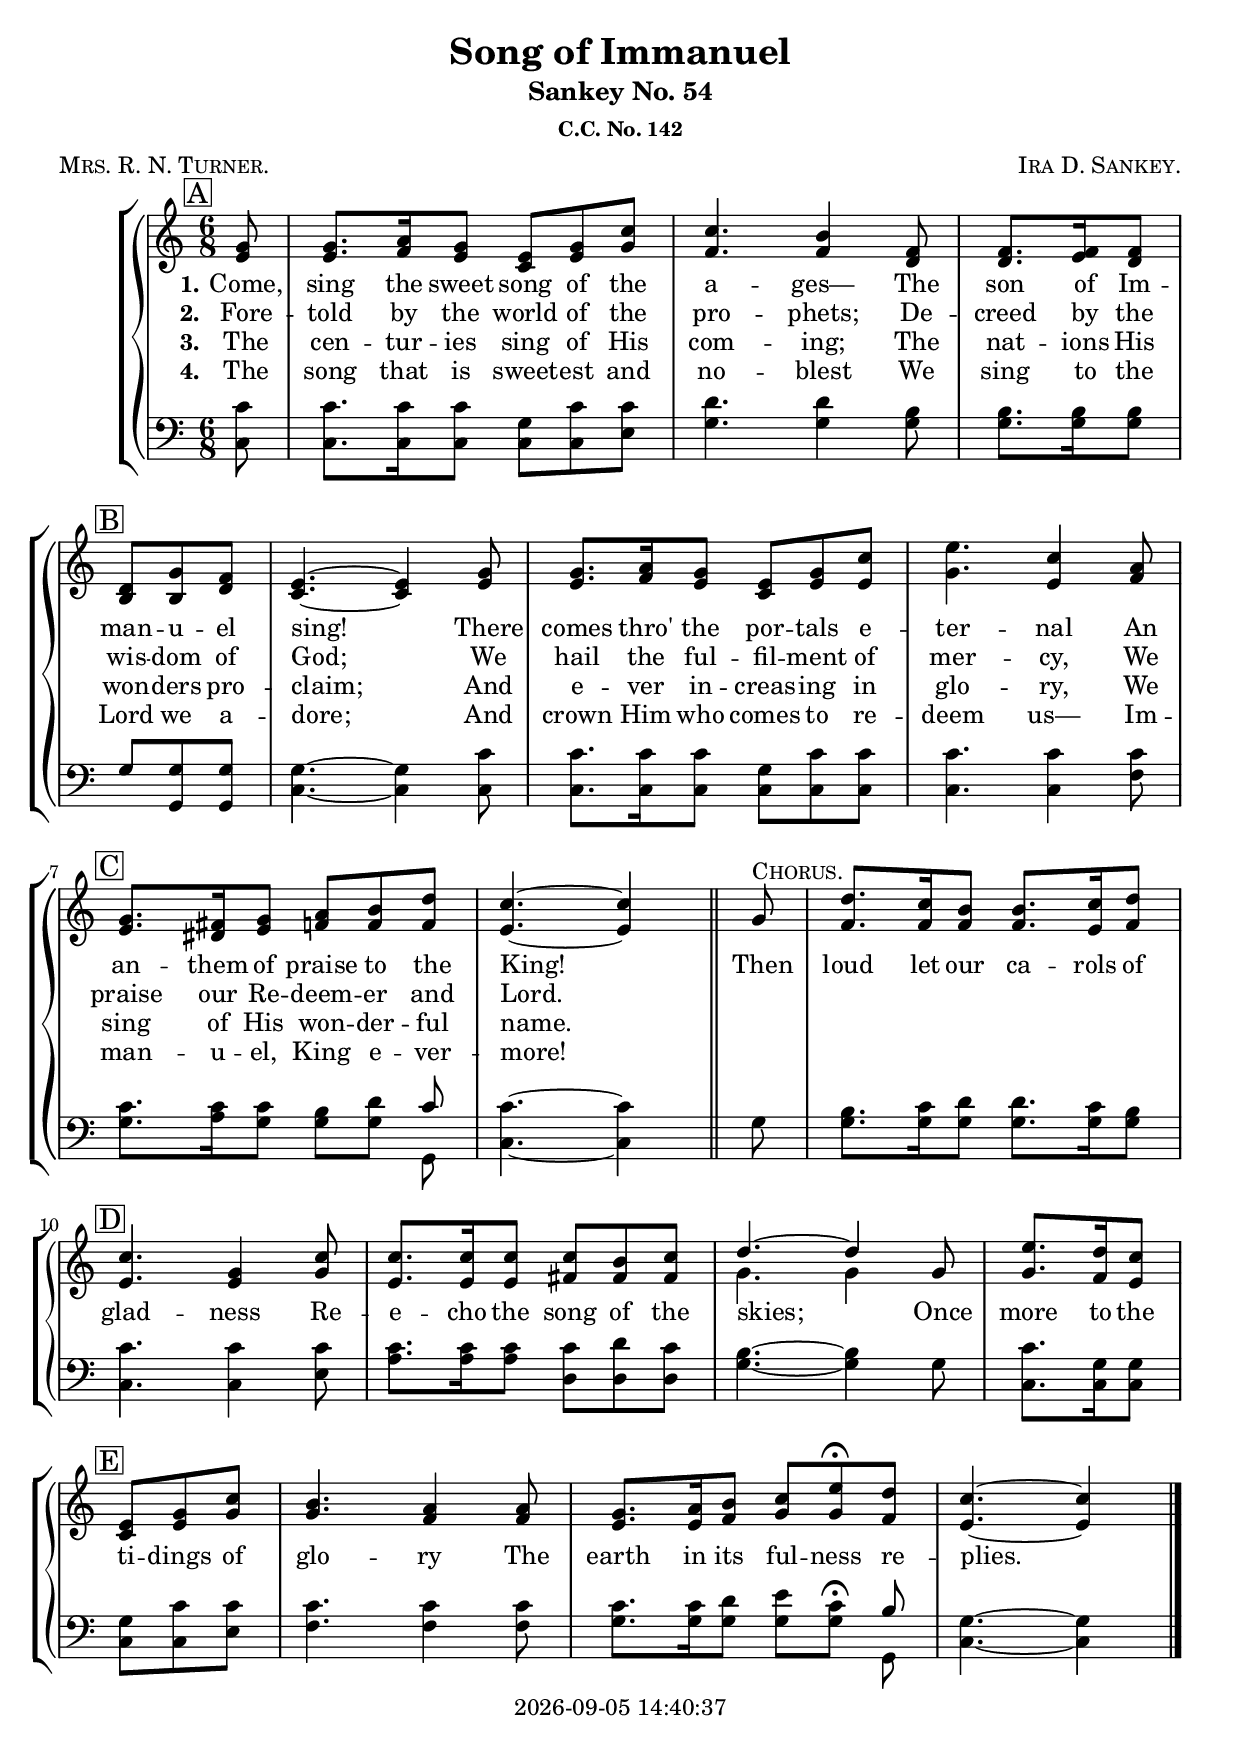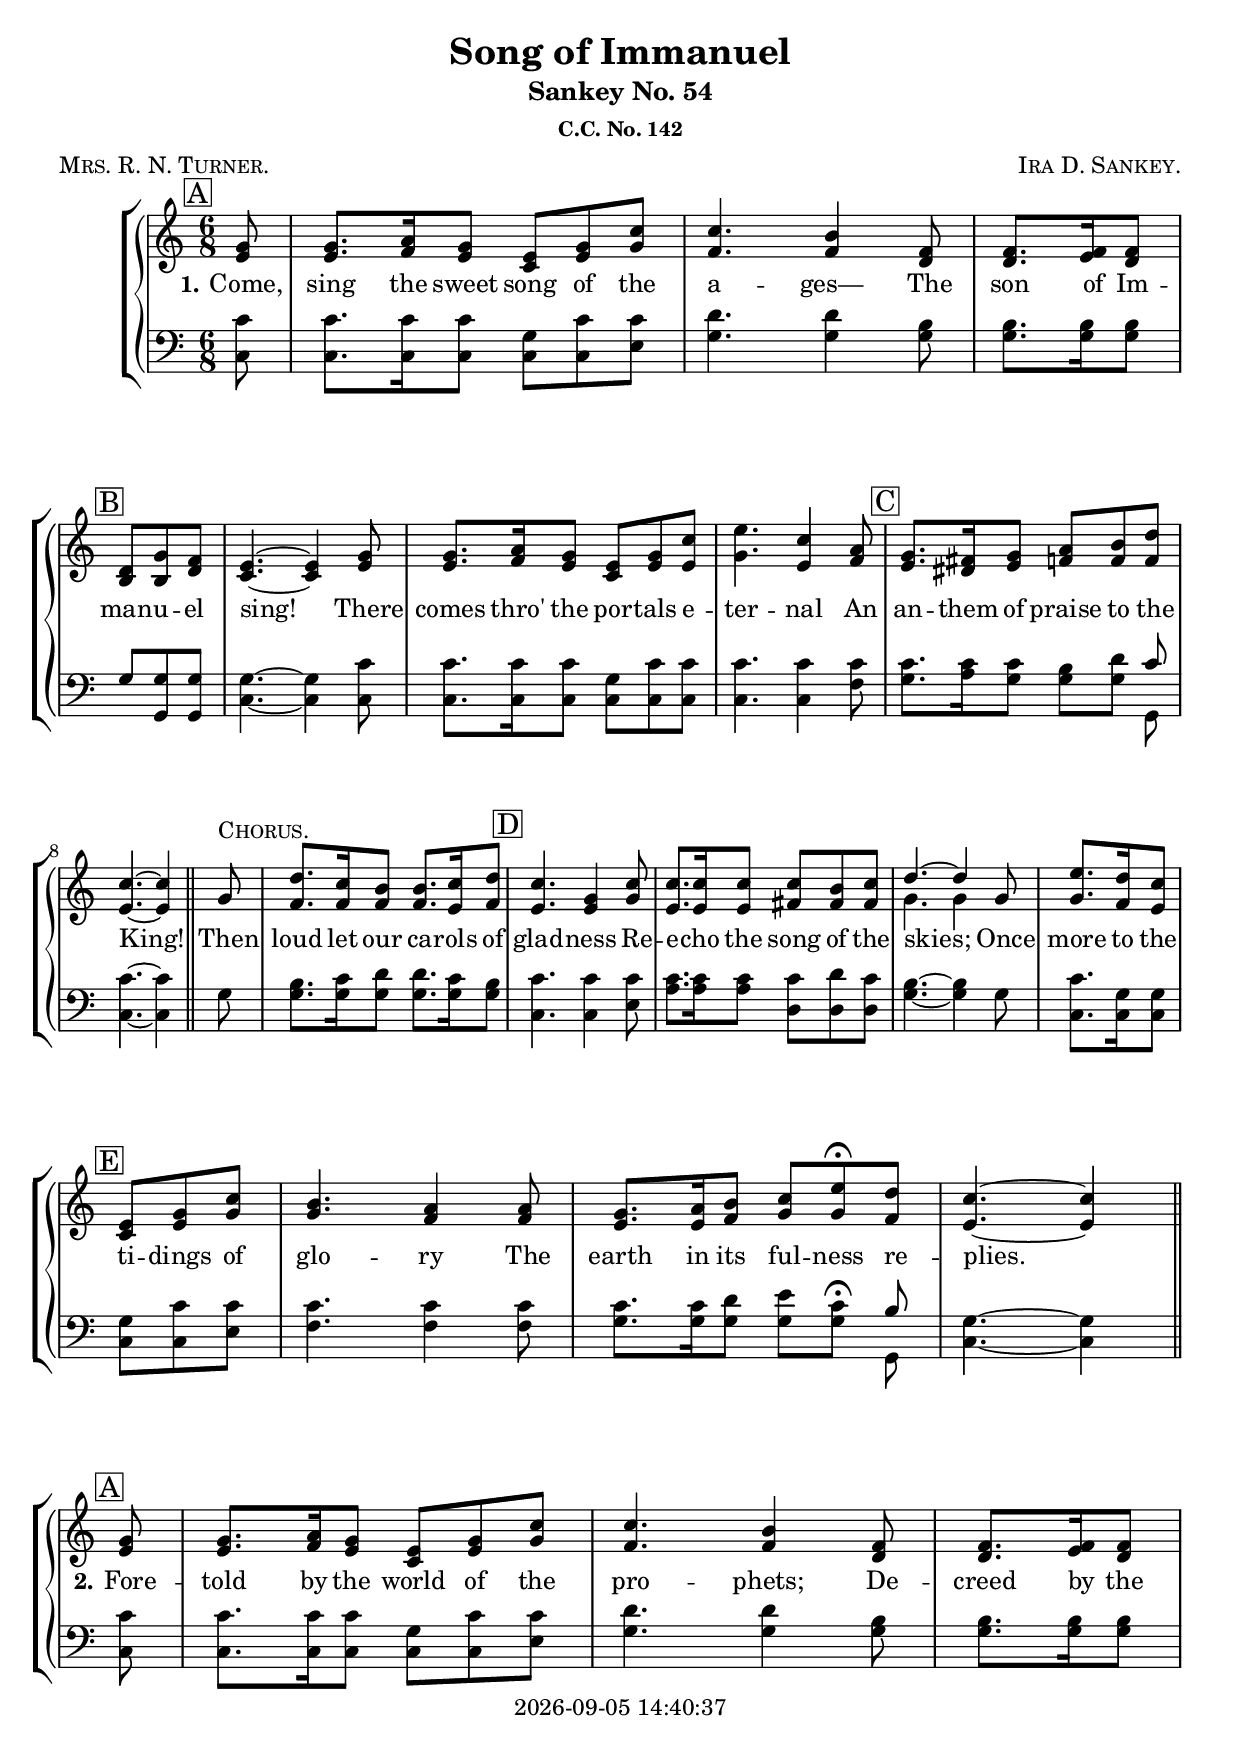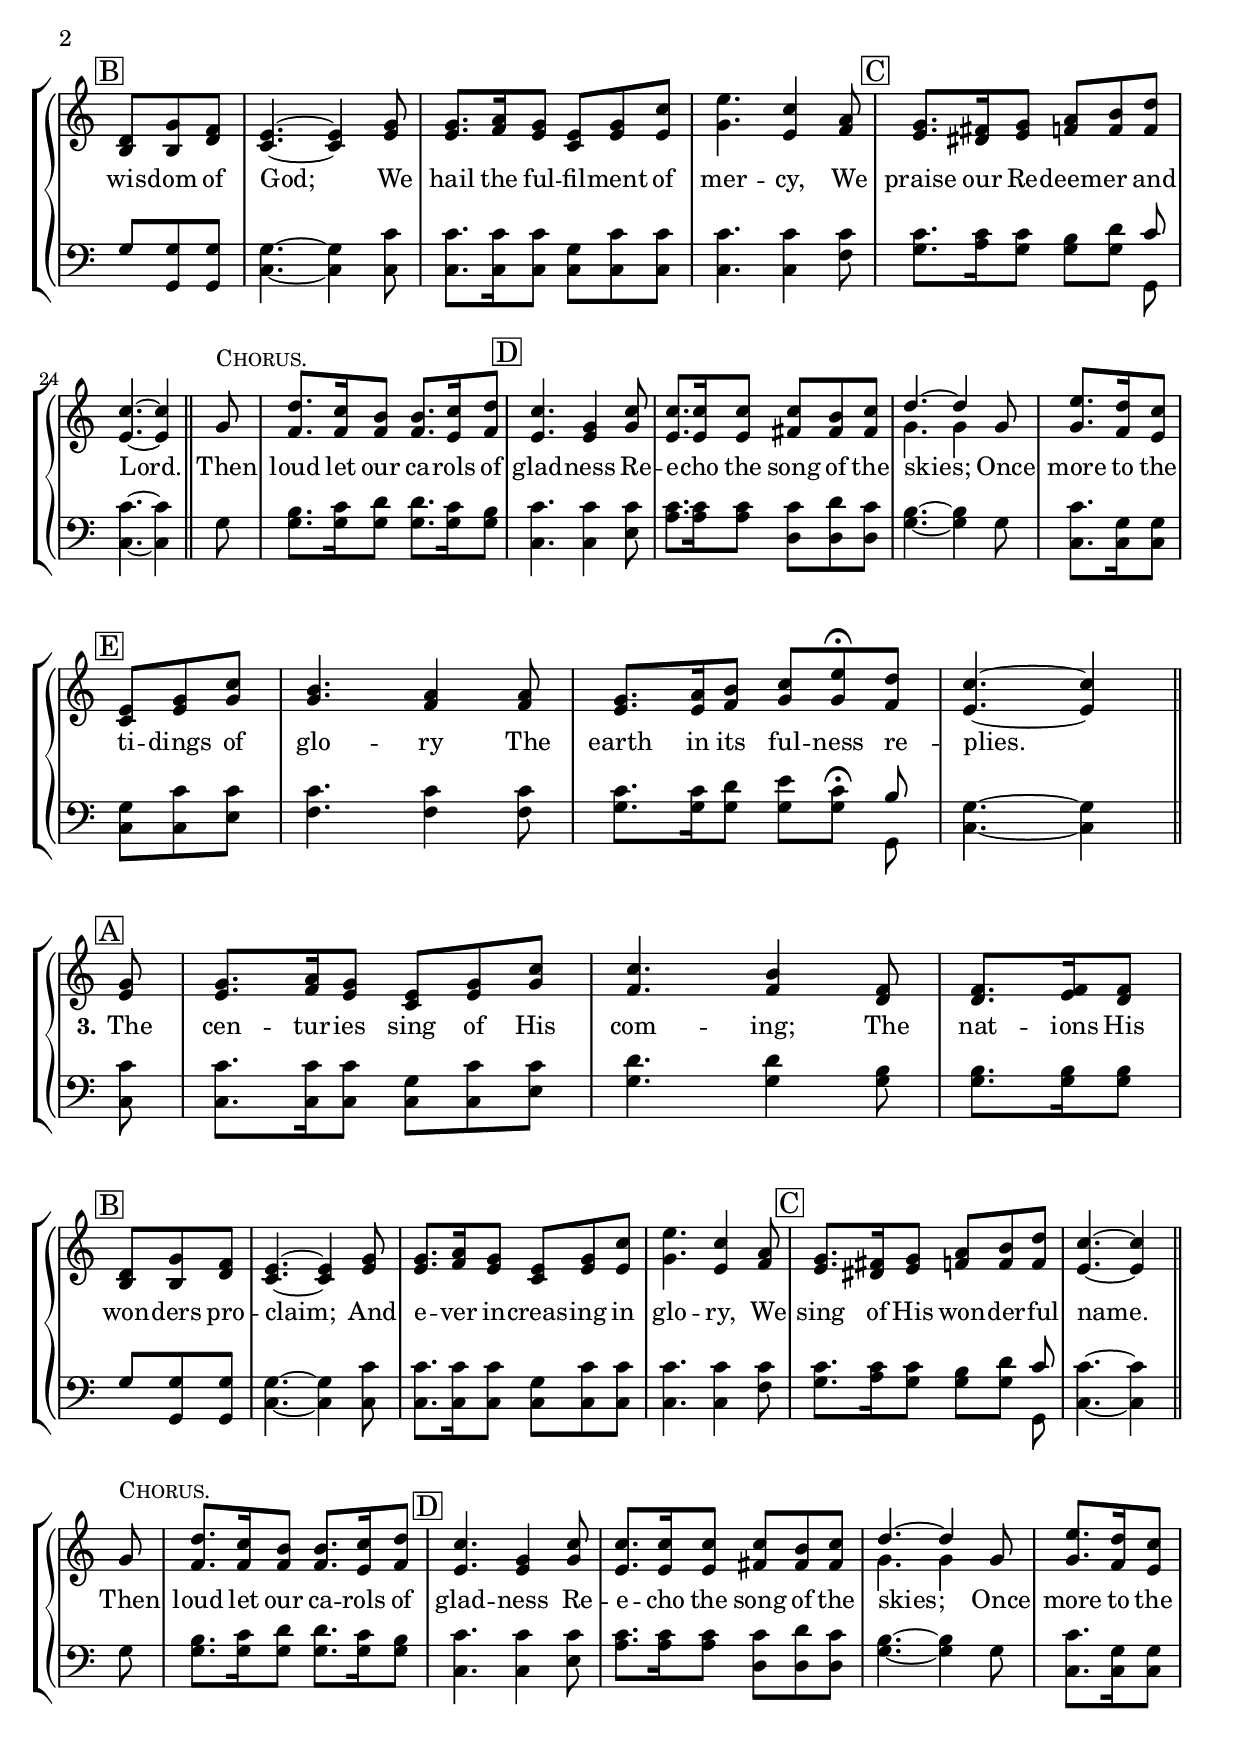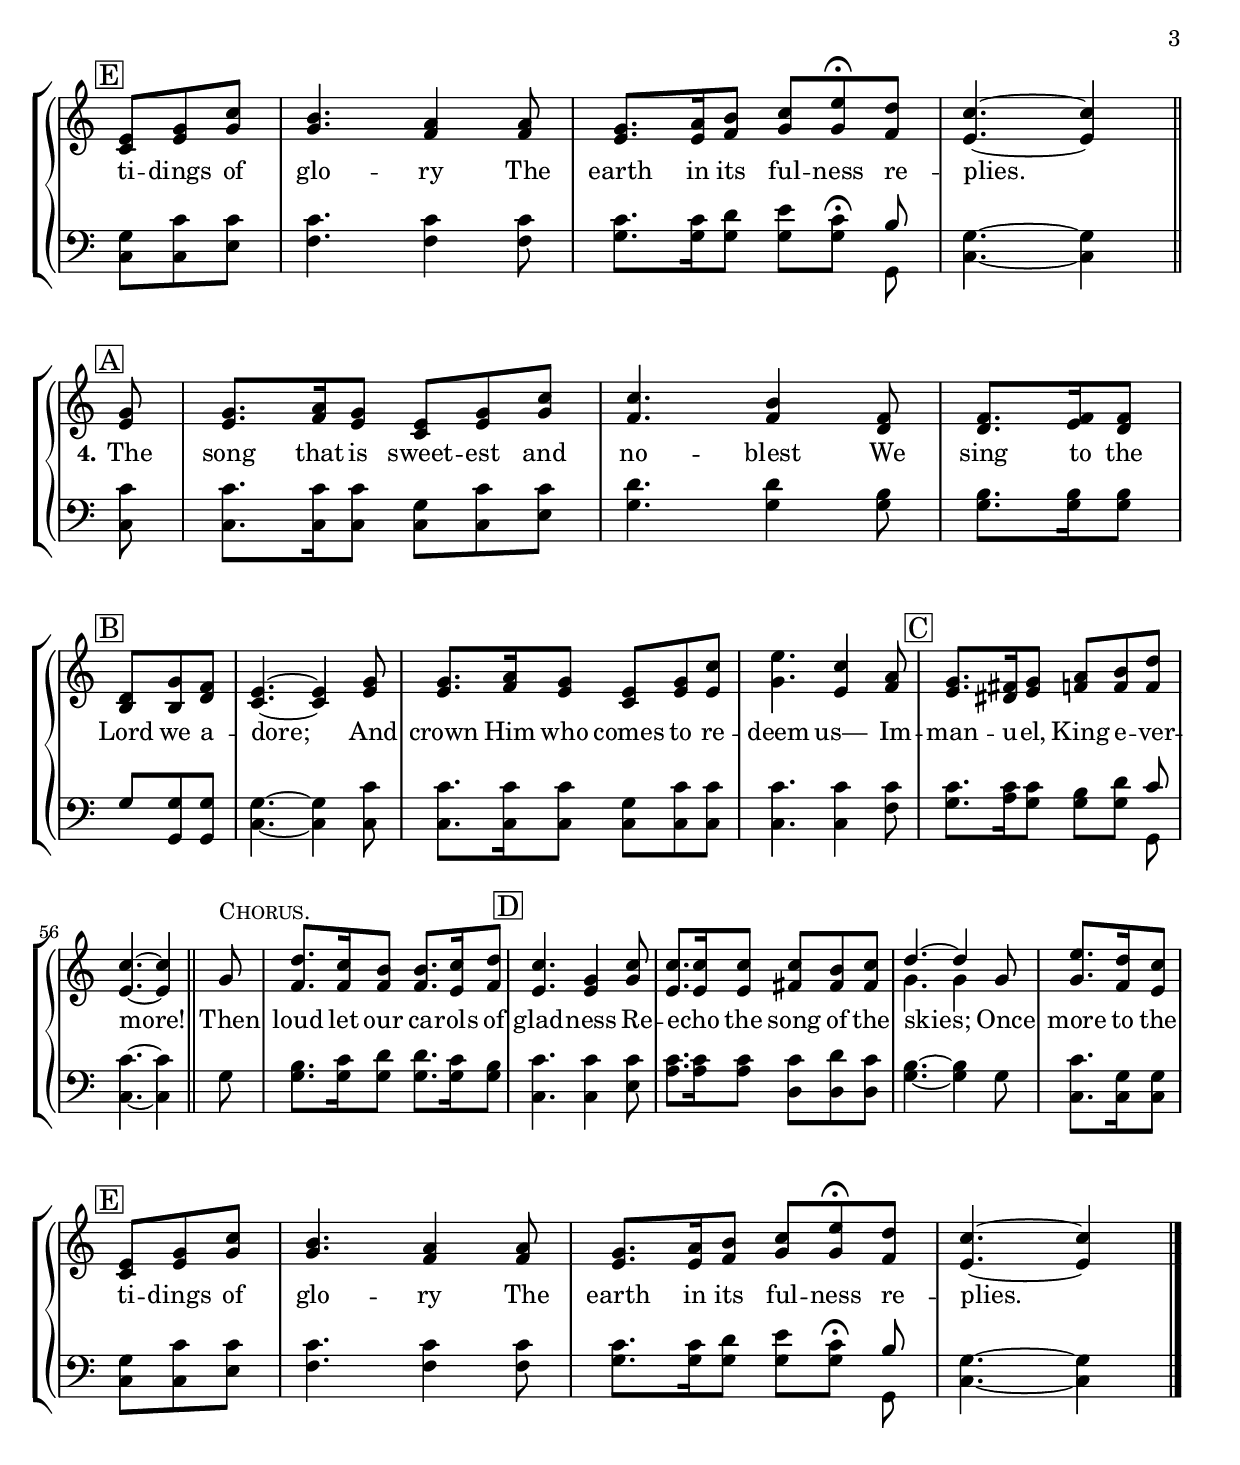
\version "2.22.0"

\include "articulate.ly"

today = #(strftime "%Y-%m-%d %H:%M:%S" (localtime (current-time)))

\header {
% centered at top
%  dedication  = "dedication"
  title       = "Song of Immanuel"
  subtitle    = "Sankey No. 54"
  subsubtitle = "C.C. No. 142"
%  instrument  = "instrument"
  
% arrangement of following lines:
%
%  poet    composer
%  meter   arranger
%  piece       opus

  composer    = \markup \smallCaps "Ira D. Sankey."
%  arranger    = "arranger"
%  opus        = "opus"

  poet        = \markup \smallCaps "Mrs. R. N. Turner."

% centered at bottom
% tagline     = "tagline" % default lilypond version
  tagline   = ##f
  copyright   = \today
}

% #(set-global-staff-size 16)

global = {
  \key c \major
  \time 6/8
  \partial 8
}

RehearsalTrack = {
% \set Score.currentBarNumber = #5
% \mark \markup { \circle "1a" }
  \mark \markup { \box "A" } s8 s2.*2 s4.
  \mark \markup { \box "B" } s4. s2.*3
  \mark \markup { \box "C" } s2.*3
  \mark \markup { \box "D" } s2.*3 s4.
  \mark \markup { \box "E" } s4. s2.*2 s4. s4
}

TempoTrack = {
  \set Score.tempoHideNote = ##t
  s8
  s2.*14
  s2 \tempo 4=30 s8 \tempo 4=120 s
  s4. s4
}

soprano = \relative {
  g'8
  g8. a16 g8 e g c
  c4. b4 f8
  f8. f16 f8 \bar "|" \break \partial 4. d8 g f
  e4.~4 g8 % B
  g8. a16 g8 e g c
  e4. c4 a8
  g8. fis16 g8 a b d % C
  c4.~4 \bar "||" \partial 8 g8^\markup\smallCaps Chorus.
  d'8. c16 b8 b8. c16 d8
  c4. g4 c8 % D
  c8. c16 c8 c b c
  d4.~4 g,8
  e'8. d16 c8 \bar "|" \break \partial 4. e,8 g c
  b4. a4 a8 % E
  g8. a16 b8 c e\fermata d
  c4.~4
}

alto = \relative {
  e'8
  e8. f16 e8 c e g
  f4. f4 d8
  d8. e16 d8 b b d
  c4.~4 e8 % B
  e8. f16 e8 c e e
  g4. e4 f8
  e8. dis16 e8 f f f % C
  e4.~4 g8
  f8. f16 f8 f8. e16 f8
  e4. e4 g8 % D
  e8. e16 e8 fis8 fis fis
  g4. g4 g8
  g8. f16 e8 c8 e g
  g4. f4 f8 % E
  e8. e16 f8 g g\fermata f
  e4.~4
}

tenor = \relative {
  c'8
  c8. c16 c8 g c c
  d4. d4 b8
  b8. b16 b8 g g g
  g4.~4 c8 % b
  c8. c16 c8 g c c
  c4. c4 c8
  c8. c16 c8 b d c % C
  c4.~4 g8
  b8. c16 d8 d8. c16 b8
  c4. c4 c8 % D
  c8. c16 c8 c d c
  b4.~4 g8
  c8. g16 g8 g c c
  c4. c4 c8 % E
  c8. c16 d8 e c\fermata b
  g4.~4
}

bass= \relative {
  c8
  c8. c16 c8 c c e
  g4. g4 g8
  g8. g16 g8 g g, g
  c4.~4 c8 % B
  c8. c16 c8 c c c
  c4. c4 f8
  g8. a16 g8 g g g,
  c4.~c4 g'8 g8. g16 g8 g8. g16 g8
  c,4. c4 e8 % D
  a8. a16 a8 d, d d
  g4.~4 g8
  c,8. c16 c8 c c e
  f4. f4 f8 % E
  g8. g16 g8 g g\fermata g,
  c4.~4
}

chorus = \lyricmode {
  Then loud let our ca -- rols of glad -- ness
  Re -- e -- cho the song of the skies;
  Once more to the ti -- dings of glo -- ry
  The earth in its ful -- ness re -- plies.
}

wordsOne = \lyricmode {
  \set stanza = "1."
  Come, sing the sweet song of the a -- ges—
  The son of Im -- man -- u -- el sing!
  There comes thro' the por -- tals e -- ter -- nal
  An an -- them of praise to the King!
}
  
wordsTwo = \lyricmode {
  \set stanza = "2."
  Fore -- told by the world of the pro -- phets;
  De -- creed by the wis -- dom of God;
  We hail the ful -- fil -- ment of mer -- cy,
  We praise our Re -- deem -- er and Lord.
}
  
wordsThree = \lyricmode {
  \set stanza = "3."
  The cen -- tur -- ies sing of His com -- ing;
  The nat -- ions His won -- ders pro -- claim;
  And e -- ver in -- creas -- ing in glo -- ry,
  We sing of His won -- der -- ful name.
}
  
wordsFour = \lyricmode {
  \set stanza = "4."
  The song that is sweet -- est and no -- blest
  We sing to the Lord we a -- dore;
  And crown Him who comes to re -- deem us—
  Im -- man -- u -- el, King e -- ver -- more!
}
  
wordsMidi = \lyricmode {
  \set stanza = "1."
  "\nCome, " "sing " "the " "sweet " "song " "of " "the " a "ges— "
  "\nThe " "son " "of " Im man u "el " "sing! "
  "\nThere " "comes " "thro' " "the " por "tals " e ter "nal "
  "\nAn " an "them " "of " "praise " "to " "the " "King! "
  "\nThen " "loud " "let " "our " ca "rols " "of " glad "ness "
  "\nRe" e "cho " "the " "song " "of " "the " "skies; "
  "\nOnce " "more " "to " "the " ti "dings " "of " glo "ry "
  "\nThe " "earth " "in " "its " ful "ness " re "plies. "

  \set stanza = "2."
  "\nFore" "told " "by " "the " "world " "of " "the " pro "phets; "
  "\nDe" "creed " "by " "the " wis "dom " "of " "God; "
  "\nWe " "hail " "the " ful fil "ment " "of " mer "cy, "
  "\nWe " "praise " "our " Re deem "er " "and " "Lord. "
  "\nThen " "loud " "let " "our " ca "rols " "of " glad "ness "
  "\nRe" e "cho " "the " "song " "of " "the " "skies; "
  "\nOnce " "more " "to " "the " ti "dings " "of " glo "ry "
  "\nThe " "earth " "in " "its " ful "ness " re "plies. "

  \set stanza = "3."
  "\nThe " cen tur "ies " "sing " "of " "His " com "ing; "
  "\nThe " nat "ions " "His " won "ders " pro "claim; "
  "\nAnd " e "ver " in creas "ing " "in " glo "ry, "
  "\nWe " "sing " "of " "His " won der "ful " "name. "
  "\nThen " "loud " "let " "our " ca "rols " "of " glad "ness "
  "\nRe" e "cho " "the " "song " "of " "the " "skies; "
  "\nOnce " "more " "to " "the " ti "dings " "of " glo "ry "
  "\nThe " "earth " "in " "its " ful "ness " re "plies. "

  \set stanza = "4."
  "\nThe " "song " "that " "is " sweet "est " "and " no "blest "
  "\nWe " "sing " "to " "the " "Lord " "we " a "dore; "
  "\nAnd " "crown " "Him " "who " "comes " "to " re "deem " "us— "
  "\nIm" man u "el, " "King " e ver "more! "
  "\nThen " "loud " "let " "our " ca "rols " "of " glad "ness "
  "\nRe" e "cho " "the " "song " "of " "the " "skies; "
  "\nOnce " "more " "to " "the " ti "dings " "of " glo "ry "
  "\nThe " "earth " "in " "its " ful "ness " re "plies. "
}
  
nl = { \bar "||" \break }

\book {
  \bookOutputSuffix "repeat"
  \score {
    \context GrandStaff <<
      <<
        \new ChoirStaff <<
                                  % Joint soprano/alto staff
          \new Staff \with { printPartCombineTexts = ##f }
          <<
            \new Voice \RehearsalTrack
            \new Voice \TempoTrack
            \new NullVoice = "aligner" \soprano
            \new Voice = "women" \partCombine { \global \soprano \bar "|." } { \global \alto }
            \new Lyrics \lyricsto "aligner" { \wordsOne \chorus }
            \new Lyrics \lyricsto "aligner"   \wordsTwo
            \new Lyrics \lyricsto "aligner"   \wordsThree
            \new Lyrics \lyricsto "aligner"   \wordsFour

          >>
                                  % Joint tenor/bass staff
          \new Staff \with { printPartCombineTexts = ##f }
          <<
            \clef "bass"
            \new Voice = "men" \partCombine { \global \tenor } { \global \bass }
          >>
        >>
      >>
    >>
    \layout {
      indent = 1.5\cm
      \context {
        \Staff \RemoveAllEmptyStaves
      }
    }
  }
}

\book {
  \bookOutputSuffix "single"
  \score {
%    \articulate
    \context GrandStaff <<
      <<
        \new ChoirStaff <<
                                  % Joint soprano/alto staff
          \new Staff \with { printPartCombineTexts = ##f }
          <<
            \new Voice {
              \RehearsalTrack
              \RehearsalTrack
              \RehearsalTrack
              \RehearsalTrack
            }
            \new Voice {
              \TempoTrack
              \TempoTrack
              \TempoTrack
              \TempoTrack
            }
            \new NullVoice = "aligner" { \soprano \soprano \soprano \soprano }
            \new Voice = "women" \partCombine { \global \soprano \soprano \soprano \soprano \bar "|." }
                                               { \global \alto \nl \alto \nl \alto \nl \alto }
            \new Lyrics \lyricsto "aligner" { \wordsOne   \chorus
                                              \wordsTwo   \chorus
                                              \wordsThree \chorus
                                              \wordsFour  \chorus
                                            }
%            \new Lyrics \lyricsto "aligner" \wordsMidi
          >>
                                  % Joint tenor/bass staff
          \new Staff \with { printPartCombineTexts = ##f }
          <<
            \clef "bass"
            \new Voice = "men" \partCombine { \global \tenor \tenor \tenor \tenor }
                                            { \global \bass \bass \bass \bass }
          >>
        >>
      >>
    >>
    \layout {
      indent = 1.5\cm
      \context {
        \Staff \RemoveAllEmptyStaves
      }
    }
  }
}

\book {
  \bookOutputSuffix "midi"
  \score {
%    \articulate
    \context GrandStaff <<
      <<
        \new ChoirStaff <<
                                  % Joint soprano/alto staff
          \new Staff \with { printPartCombineTexts = ##f }
          <<
            \new Voice {
              \RehearsalTrack
              \RehearsalTrack
              \RehearsalTrack
              \RehearsalTrack
            }
            \new Voice {
              \TempoTrack
              \TempoTrack
              \TempoTrack
              \TempoTrack
            }
            \new NullVoice = "aligner" { \soprano \soprano \soprano \soprano }
            \new Voice = "women" \partCombine { \global \soprano \soprano \soprano \soprano \bar "|." }
                                               { \global \alto \nl \alto \nl \alto \nl \alto }
            \new Lyrics \lyricsto "aligner" \wordsMidi
          >>
                                  % Joint tenor/bass staff
          \new Staff \with { printPartCombineTexts = ##f }
          <<
            \clef "bass"
            \new Voice = "men" \partCombine { \global \tenor \tenor \tenor \tenor }
                                            { \global \bass \bass \bass \bass }
          >>
        >>
      >>
    >>
    \midi {}
  }
}
